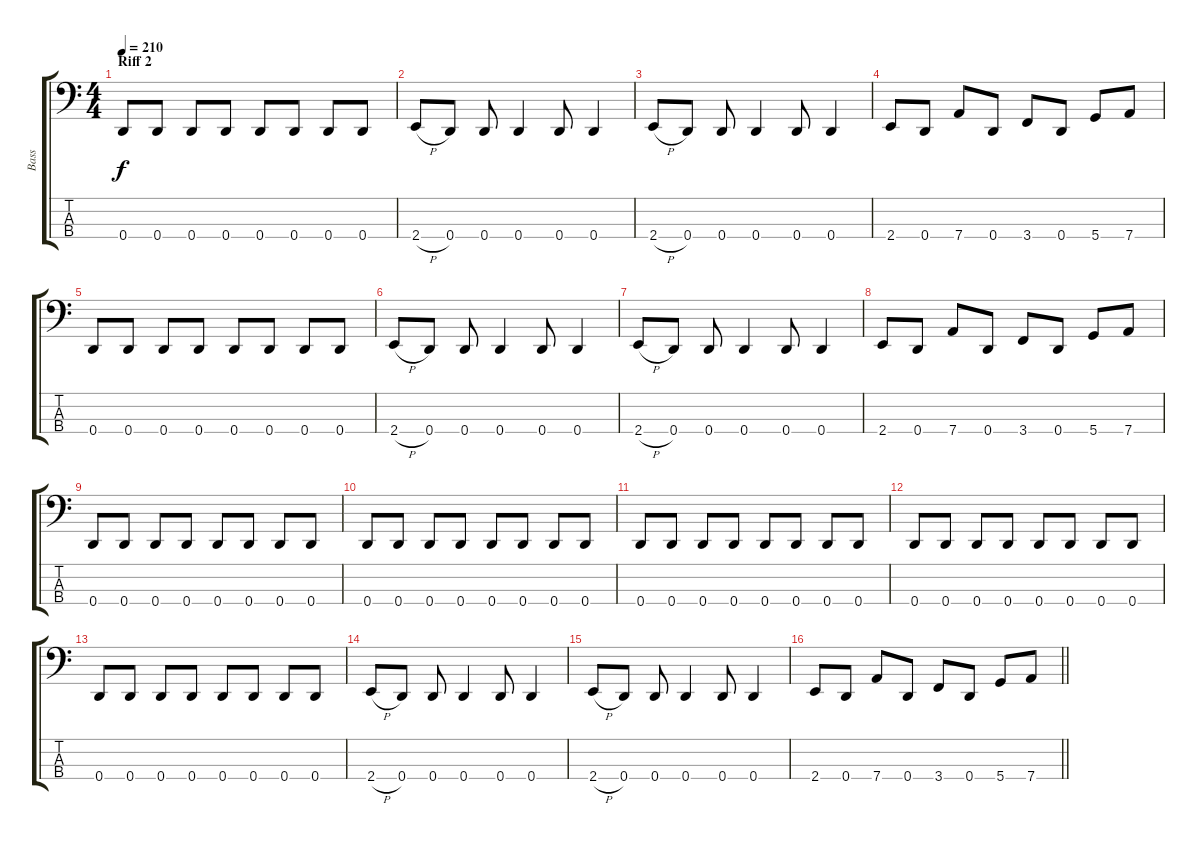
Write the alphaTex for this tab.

\track ("Bass" "Bass") {instrument electricbassfinger}
\staff {score tabs}
\tuning (F2 C2 G1 D1) {hide}
\ts (4 4)
\section ("" "Riff 2")
\tempo 210
\clef f4
\ks c
0.4.8{dy f} 0.4.8 0.4.8 0.4.8 0.4.8 0.4.8 0.4.8 0.4.8 |
2.4{h}.8 0.4.8 0.4.8 0.4.4 0.4.8 0.4.4 |
2.4{h}.8 0.4.8 0.4.8 0.4.4 0.4.8 0.4.4 |
2.4.8 0.4.8 7.4.8 0.4.8 3.4.8 0.4.8 5.4.8 7.4.8 |
0.4.8 0.4.8 0.4.8 0.4.8 0.4.8 0.4.8 0.4.8 0.4.8 |
2.4{h}.8 0.4.8 0.4.8 0.4.4 0.4.8 0.4.4 |
2.4{h}.8 0.4.8 0.4.8 0.4.4 0.4.8 0.4.4 |
2.4.8 0.4.8 7.4.8 0.4.8 3.4.8 0.4.8 5.4.8 7.4.8 |
0.4.8 0.4.8 0.4.8 0.4.8 0.4.8 0.4.8 0.4.8 0.4.8 |
0.4.8 0.4.8 0.4.8 0.4.8 0.4.8 0.4.8 0.4.8 0.4.8 |
0.4.8 0.4.8 0.4.8 0.4.8 0.4.8 0.4.8 0.4.8 0.4.8 |
0.4.8 0.4.8 0.4.8 0.4.8 0.4.8 0.4.8 0.4.8 0.4.8 |
0.4.8 0.4.8 0.4.8 0.4.8 0.4.8 0.4.8 0.4.8 0.4.8 |
2.4{h}.8 0.4.8 0.4.8 0.4.4 0.4.8 0.4.4 |
2.4{h}.8 0.4.8 0.4.8 0.4.4 0.4.8 0.4.4 |
\barLineRight lightlight
2.4.8 0.4.8 7.4.8 0.4.8 3.4.8 0.4.8 5.4.8 7.4.8
